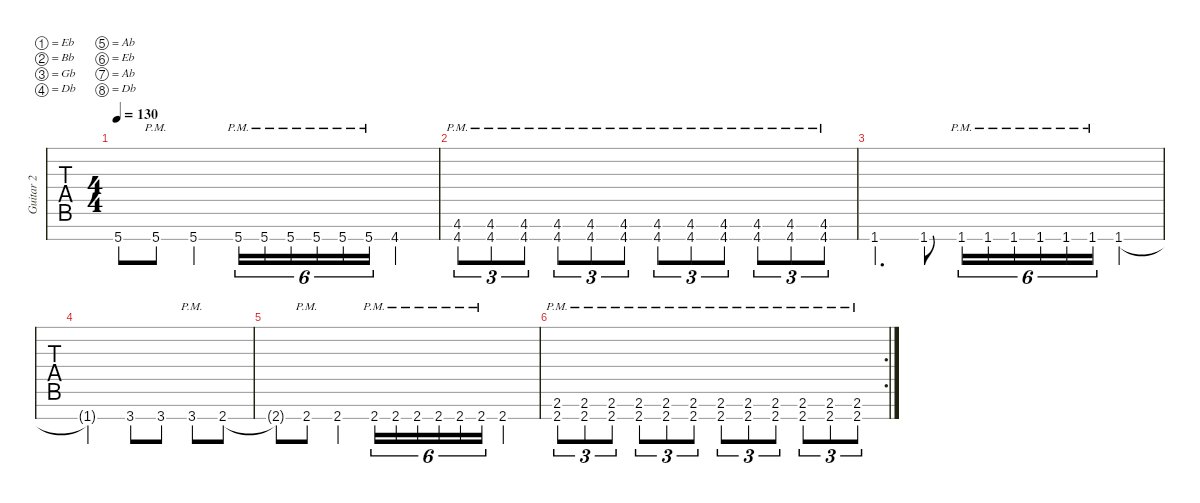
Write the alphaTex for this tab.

\defaultSystemsLayout 4
\hideDynamics
\bracketExtendMode nobrackets
\multiTrackTrackNamePolicy allsystems
\firstSystemTrackNameMode fullname
\otherSystemsTrackNameMode fullname
\otherSystemsTrackNameOrientation horizontal
\track ("Guitar 2" "Guitar 2") {instrument overdrivenguitar}
\staff {tabs}
\tuning (Eb4 Bb3 Gb3 Db3 Ab2 Eb2 Ab1 Db1)
\ts (4 4)
\scale
0.960055
\tempo 130
\accidentals auto
\clef g2
\ottava regular
\simile none
\ks aminor
5.8{t acc #}.8{dy mf} 5.8{pm acc #}.8 5.8{acc #}.4 5.8{pm acc #}.16{tu (6 4)} 5.8{pm acc #}.16{tu (6 4)} 5.8{pm acc #}.16{tu (6 4)} 5.8{pm acc #}.16{tu (6 4)} 5.8{pm acc #}.16{tu (6 4)} 5.8{pm acc #}.16{tu (6 4)} 4.8.4 |
\scale
1.01202 (4.8{pm acc #} 4.7{pm acc #}).8{tu (3 2)} (4.8{pm acc #} 4.7{pm acc #}).8{tu (3 2)} (4.8{pm acc #} 4.7{pm acc #}).8{tu (3 2)} (4.8{pm acc #} 4.7{pm acc #}).8{tu (3 2)} (4.8{pm acc #} 4.7{pm acc #}).8{tu (3 2)} (4.8{pm acc #} 4.7{pm acc #}).8{tu (3 2)} (4.8{pm acc #} 4.7{pm acc #}).8{tu (3 2)} (4.8{pm acc #} 4.7{pm acc #}).8{tu (3 2)} (4.8{pm acc #} 4.7{pm acc #}).8{tu (3 2)} (4.8{pm acc #} 4.7{pm acc #}).8{tu (3 2)} (4.8{pm acc #} 4.7{pm acc #}).8{tu (3 2)} (4.8{pm acc #} 4.7{pm acc #}).8{tu (3 2)} |
\scale
0.997991 1.8.4{d} 1.8.8 1.8{pm}.16{tu (6 4)} 1.8{pm}.16{tu (6 4)} 1.8{pm}.16{tu (6 4)} 1.8{pm}.16{tu (6 4)} 1.8{pm}.16{tu (6 4)} 1.8{pm}.16{tu (6 4)} 1.8.4 |
\scale
0.989993 1.8{t}.2 3.8.8 3.8.8 3.8{pm}.8 2.8{acc #}.8 |
\scale
1.02116 2.8{t acc #}.8 2.8{pm acc #}.8 2.8{acc #}.4 2.8{pm acc #}.16{tu (6 4)} 2.8{pm acc #}.16{tu (6 4)} 2.8{pm acc #}.16{tu (6 4)} 2.8{pm acc #}.16{tu (6 4)} 2.8{pm acc #}.16{tu (6 4)} 2.8{pm acc #}.16{tu (6 4)} 2.8{acc #}.4 |
\rc 2
\scale
0.978843 (2.8{pm acc #} 2.7{pm acc #}).8{tu (3 2)} (2.8{pm acc #} 2.7{pm acc #}).8{tu (3 2)} (2.8{pm acc #} 2.7{pm acc #}).8{tu (3 2)} (2.8{pm acc #} 2.7{pm acc #}).8{tu (3 2)} (2.8{pm acc #} 2.7{pm acc #}).8{tu (3 2)} (2.8{pm acc #} 2.7{pm acc #}).8{tu (3 2)} (2.8{pm acc #} 2.7{pm acc #}).8{tu (3 2)} (2.8{pm acc #} 2.7{pm acc #}).8{tu (3 2)} (2.8{pm acc #} 2.7{pm acc #}).8{tu (3 2)} (2.8{pm acc #} 2.7{pm acc #}).8{tu (3 2)} (2.8{pm acc #} 2.7{pm acc #}).8{tu (3 2)} (2.8{pm acc #} 2.7{pm acc #}).8{tu (3 2)}
